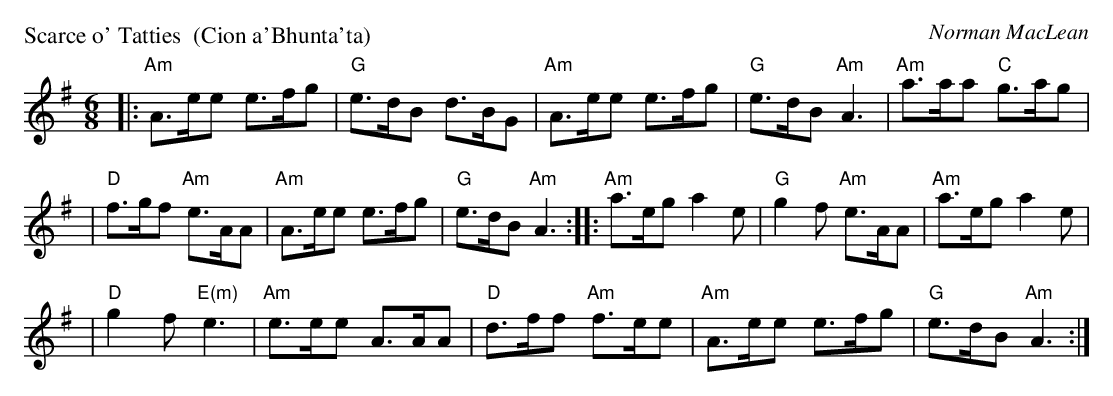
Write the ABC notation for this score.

X:1
P: Scarce o' Tatties  (Cion a'Bhunta'ta)
C: Norman MacLean
L: 1/8
M: 6/8
K: ADor
|: "Am"A>ee e>fg | "G"e>dB d>BG | "Am"A>ee e>fg | "G"e>dB "Am"A3 | "Am"a>aa "C"g>ag |
| "D"f>gf "Am"e>AA | "Am"A>ee e>fg | "G"e>dB "Am"A3 :: "Am"a>eg a2e | "G"g2f "Am"e>AA | "Am"a>eg a2e |
| "D"g2f "E(m)"e3 | "Am"e>ee A>AA  | "D"d>ff "Am"f>ee | "Am"A>ee e>fg | "G"e>dB "Am"A3 :|
